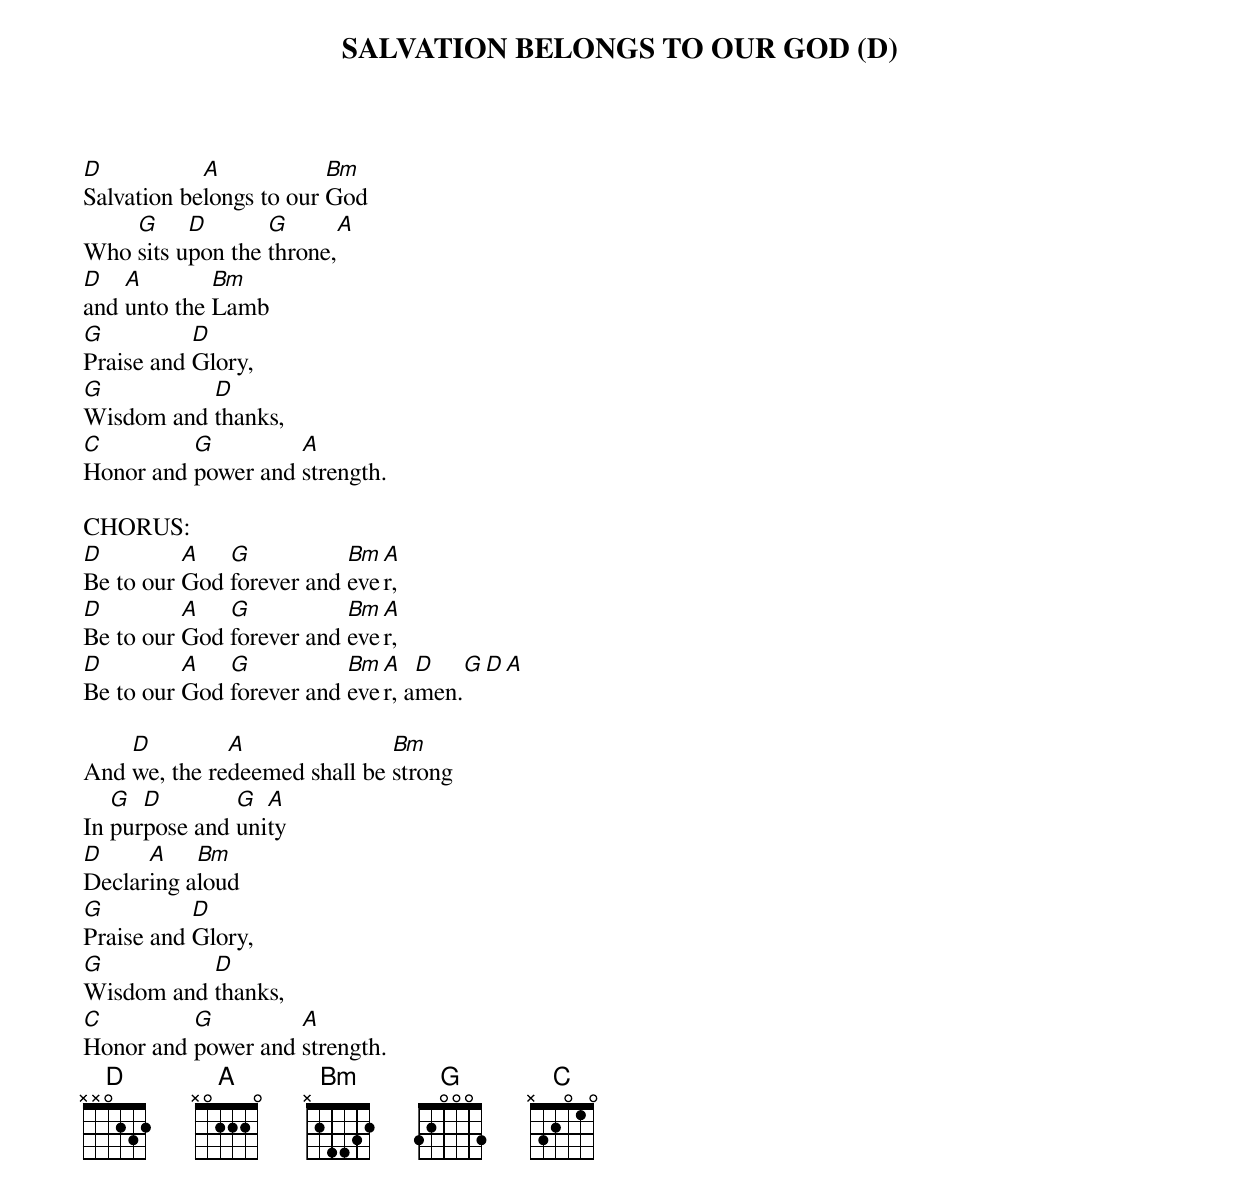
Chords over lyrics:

SALVATION BELONGS TO OUR GOD (D)

D           A            Bm
Salvation belongs to our God
    G     D       G       A
Who sits upon the throne,
D   A        Bm
and unto the Lamb
G          D
Praise and Glory,
G          D
Wisdom and thanks,
C         G         A
Honor and power and strength.

CHORUS:
D         A   G           Bm A
Be to our God forever and ever,
D         A   G           Bm A
Be to our God forever and ever,
D         A   G           Bm A   D    G  D  A
Be to our God forever and ever, amen.

    D         A               Bm
And we, the redeemed shall be strong
   G  D        G  A
In purpose and unity
D     A    Bm
Declaring aloud
G          D
Praise and Glory,
G          D
Wisdom and thanks,
C         G         A
Honor and power and strength.
